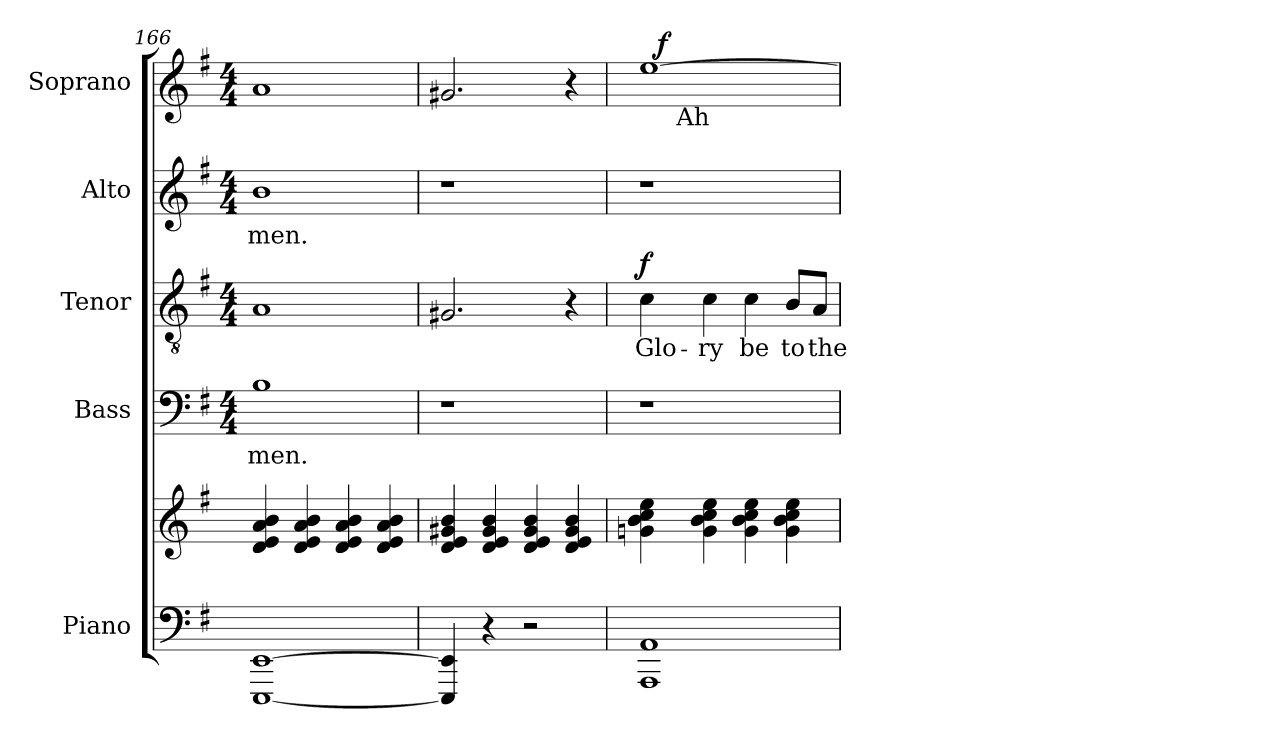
**kern	**kern	**kern	**text	**kern	**text	**dynam	**kern	**text	**kern	**dynam
*part5	*part5	*part4	*part4	*part3	*part3	*part3	*part2	*part2	*part1	*part1
*staff6	*staff5	*staff4	*staff4	*staff3	*staff3	*staff3	*staff2	*staff2	*staff1	*staff1
*I"Piano	*	*I"Bass	*	*I"Tenor	*	*	*I"Alto	*	*I"Soprano	*
*	*	*I'B.	*	*I'T.	*	*	*I'A.	*	*I'S.	*
*clefF4	*clefG2	*clefF4	*	*clefGv2	*	*	*clefG2	*	*clefG2	*
*k[f#]	*k[f#]	*k[f#]	*	*k[f#]	*	*	*k[f#]	*	*k[f#]	*
*G:	*G:	*G:	*	*G:	*	*	*G:	*	*G:	*
*	*	*M4/4	*	*M4/4	*	*	*M4/4	*	*M4/4	*
=166	=166	=166	=166	=166	=166	=166	=166	=166	=166	=166
!	!	!	!LO:LY:b:cj	!	!	!	!	!LO:LY:b:cj	!	!
[>1EE [<1EEE	4d/ 4a/ 4e/ 4b/	1B	-men.	1A	.	.	1b	-men.	1a	.
.	4d/ 4a/ 4e/ 4b/	.	.	.	.	.	.	.	.	.
.	4a/ 4d/ 4e/ 4b/	.	.	.	.	.	.	.	.	.
.	4d/ 4a/ 4e/ 4b/	.	.	.	.	.	.	.	.	.
=167	=167	=167	=167	=167	=167	=167	=167	=167	=167	=167
4EEE/] 4EE/]	4b/ 4g#X/ 4d/ 4e/	1r	.	2.G#X/	.	.	1r	.	2.g#X/	.
4r	4b/ 4d/ 4g#/ 4e/	.	.	.	.	.	.	.	.	.
2r	4b/ 4g#/ 4d/ 4e/	.	.	.	.	.	.	.	.	.
.	4b/ 4g#/ 4d/ 4e/	.	.	4r	.	.	.	.	4r	.
=168	=168	=168	=168	=168	=168	=168	=168	=168	=168	=168
!	!	!	!	!	!LO:LY:b:cj	!LO:DY:a	!	!	!	!
*	*	*	*	*	*	*	*	*	*^	*
*	*	*	*	*	*	*	*	*	*	*^	*
1AA 1AAA	4b\ 4gn\ 4cc\ 4ee\	1r	.	4c\	Glo-	f	1r	.	[>1ee	16ryy	8ryy	.
!	!	!	!	!	!	!	!	!	!	!	!	!LO:DY:a
.	.	.	.	.	.	.	.	.	.	2...ryy	.	f
!	!	!	!	!	!	!	!	!	!	!	!LO:TX:b:t=Ah	!
.	.	.	.	.	.	.	.	.	.	.	2..ryy	.
!	!	!	!	!	!LO:LY:b:cj	!	!	!	!	!	!	!
.	4b\ 4ee\ 4g\ 4cc\	.	.	4c\	-ry	.	.	.	.	.	.	.
!	!	!	!	!	!LO:LY:b:cj	!	!	!	!	!	!	!
.	4b\ 4g\ 4cc\ 4ee\	.	.	4c\	be	.	.	.	.	.	.	.
!	!	!	!	!	!LO:LY:b:cj	!	!	!	!	!	!	!
.	4b\ 4g\ 4cc\ 4ee\	.	.	8B/L	to	.	.	.	.	.	.	.
!	!	!	!	!	!LO:LY:b:cj	!	!	!	!	!	!	!
.	.	.	.	8A/J	the	.	.	.	.	.	.	.
*	*	*	*	*	*	*	*	*	*v	*v	*v	*
=	=	=	=	=	=	=	=	=	=	=
*-	*-	*-	*-	*-	*-	*-	*-	*-	*-	*-
